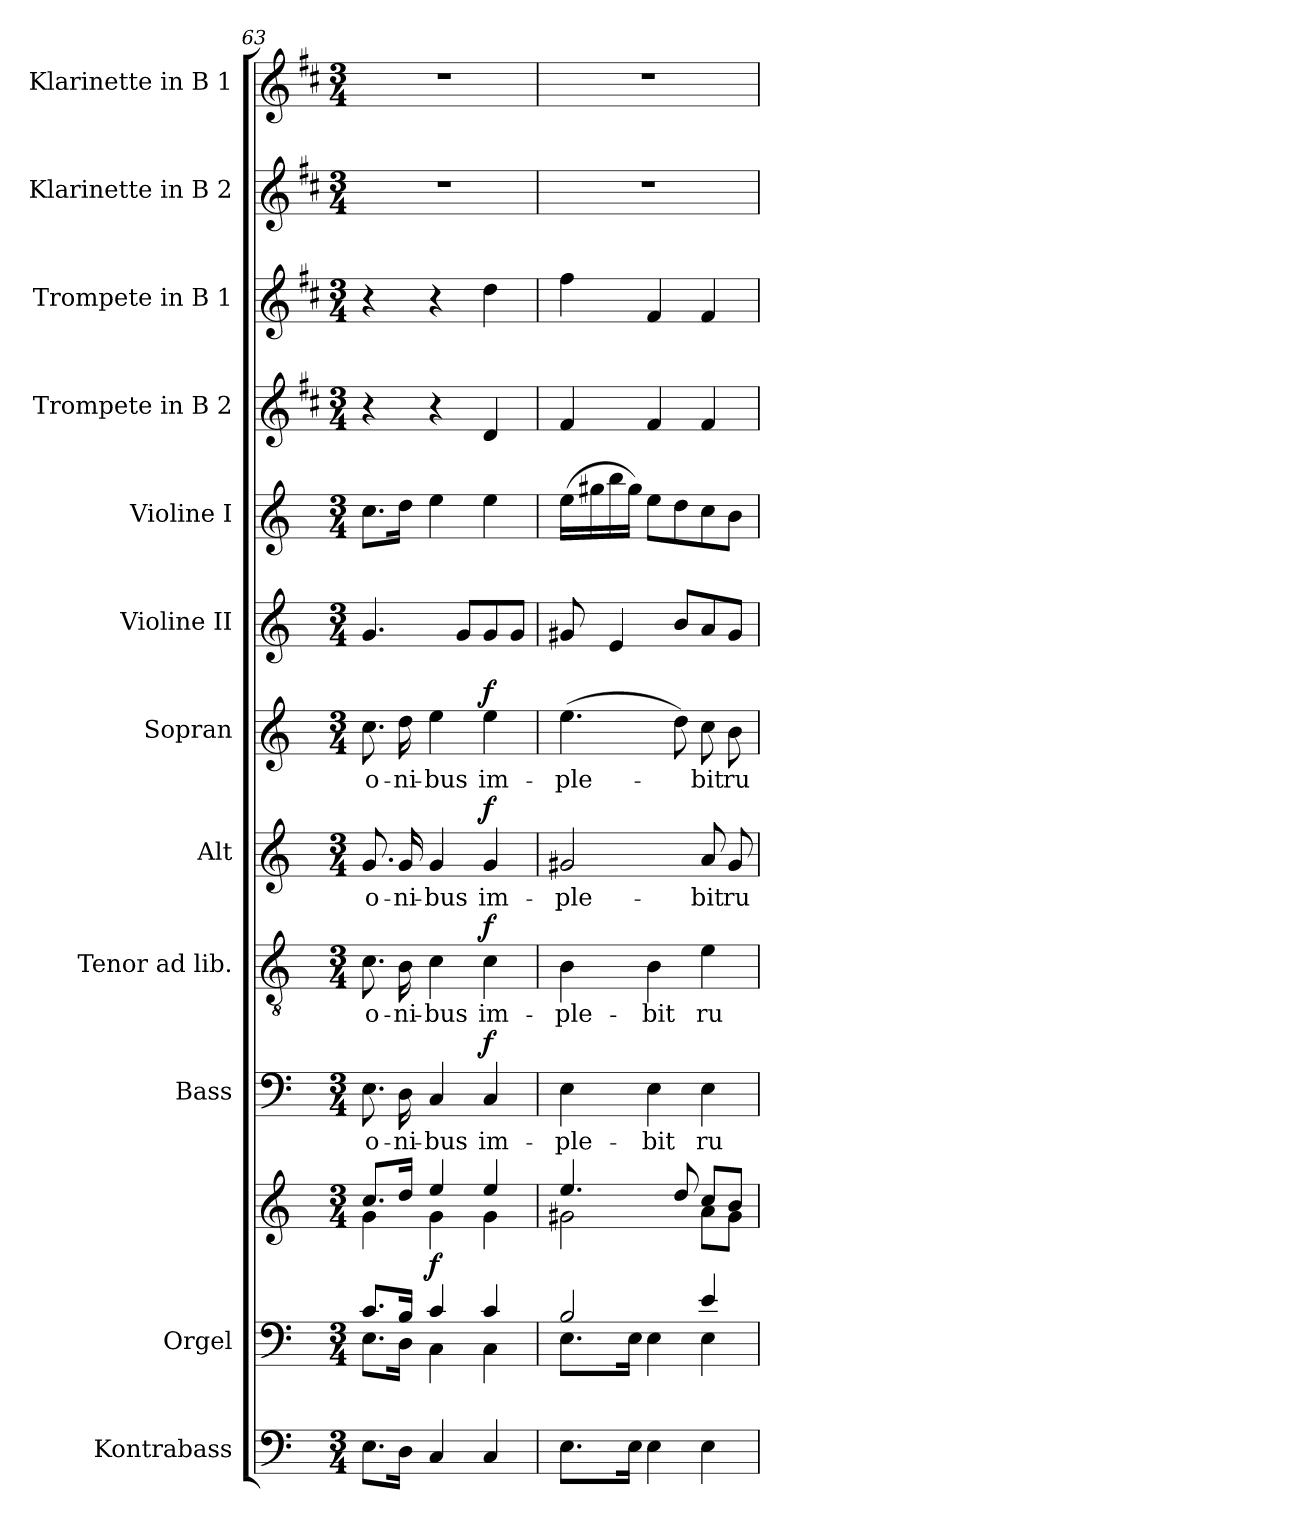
**kern	**kern	**kern	**dynam	**kern	**text	**dynam	**kern	**text	**dynam	**kern	**text	**dynam	**kern	**text	**dynam	**kern	**kern	**kern	**kern	**kern	**kern
*part12	*part11	*part11	*part11	*part10	*part10	*part10	*part9	*part9	*part9	*part8	*part8	*part8	*part7	*part7	*part7	*part6	*part5	*part4	*part3	*part2	*part1
*staff13	*staff12	*staff11	*staff11/12	*staff10	*staff10	*staff10	*staff9	*staff9	*staff9	*staff8	*staff8	*staff8	*staff7	*staff7	*staff7	*staff6	*staff5	*staff4	*staff3	*staff2	*staff1
*I"Kontrabass	*I"Orgel	*	*	*I"Bass	*	*	*I"Tenor ad lib.	*	*	*I"Alt	*	*	*I"Sopran	*	*	*I"Violine II	*I"Violine I	*I"Trompete in B 2	*I"Trompete in B 1	*I"Klarinette in B 2	*I"Klarinette in B 1
*I'Kb.	*I'Org.	*	*	*I'B	*	*	*I'T	*	*	*I'A	*	*	*I'S	*	*	*I'Vl. II	*I'Vl. I	*	*	*	*
*clefF4	*clefF4	*clefG2	*	*clefF4	*	*	*clefGv2	*	*	*clefG2	*	*	*clefG2	*	*	*clefG2	*clefG2	*clefG2	*clefG2	*clefG2	*clefG2
*ITrd7c12	*	*	*	*	*	*	*	*	*	*	*	*	*	*	*	*	*	*ITrd1c2	*ITrd1c2	*ITrd1c2	*ITrd1c2
*k[]	*k[]	*k[]	*	*k[]	*	*	*k[]	*	*	*k[]	*	*	*k[]	*	*	*k[]	*k[]	*k[]	*k[]	*k[]	*k[]
*C:	*C:	*C:	*	*C:	*	*	*C:	*	*	*C:	*	*	*C:	*	*	*C:	*C:	*C:	*C:	*C:	*C:
*M3/4	*M3/4	*M3/4	*	*M3/4	*	*	*M3/4	*	*	*M3/4	*	*	*M3/4	*	*	*M3/4	*M3/4	*M3/4	*M3/4	*M3/4	*M3/4
=63	=63	=63	=63	=63	=63	=63	=63	=63	=63	=63	=63	=63	=63	=63	=63	=63	=63	=63	=63	=63	=63
*	*^	*^	*	*	*	*	*	*	*	*	*	*	*	*	*	*	*	*	*	*	*
!	!	!	!	!	!	!	!LO:LY:b	!	!	!LO:LY:b	!	!	!LO:LY:b	!	!	!LO:LY:b	!	!	!	!	!	!	!
8.EE\L	8.c/L	8.E\L	8.cc/L	4g\	.	8.E\	-o-	.	8.c\	-o-	.	8.g/	-o-	.	8.cc\	-o-	.	4.g/	8.cc\L	4r	4r	2.r	2.r
!	!	!	!	!	!	!	!LO:LY:b	!	!	!LO:LY:b	!	!	!LO:LY:b	!	!	!LO:LY:b	!	!	!	!	!	!	!
16DD\Jk	16B/Jk	16D\Jk	16dd/Jk	.	.	16D\	-ni-	.	16B\	-ni-	.	16g/	-ni-	.	16dd\	-ni-	.	.	16dd\Jk	.	.	.	.
!	!	!	!	!	!LO:DY:b	!	!LO:LY:b	!	!	!LO:LY:b	!	!	!LO:LY:b	!	!	!LO:LY:b	!	!	!	!	!	!	!
4CC/	4c/	4C\	4ee/	4g\	f	4C/	-bus	.	4c\	-bus	.	4g/	-bus	.	4ee\	-bus	.	.	4ee\	4r	4r	.	.
.	.	.	.	.	.	.	.	.	.	.	.	.	.	.	.	.	.	8g/L	.	.	.	.	.
!	!	!	!	!	!	!	!LO:LY:b	!LO:DY:a	!	!LO:LY:b	!LO:DY:a	!	!LO:LY:b	!LO:DY:a	!	!LO:LY:b	!LO:DY:a	!	!	!	!	!	!
4CC/	4c/	4C\	4ee/	4g\	.	4C/	im-	f	4c\	im-	f	4g/	im-	f	4ee\	im-	f	8g/	4ee\	4c/	4cc\	.	.
.	.	.	.	.	.	.	.	.	.	.	.	.	.	.	.	.	.	8g/J	.	.	.	.	.
=64	=64	=64	=64	=64	=64	=64	=64	=64	=64	=64	=64	=64	=64	=64	=64	=64	=64	=64	=64	=64	=64	=64	=64
!	!	!	!	!	!	!	!LO:LY:b	!	!	!LO:LY:b	!	!	!LO:LY:b	!	!	!LO:LY:b	!	!	!	!	!	!	!
8.EE\L	2B/	8.E\L	4.ee/	2g#X\	.	4E\	-ple-	.	4B\	-ple-	.	2g#X/	-ple-	.	(>4.ee\	-ple-	.	8g#X/	(>16ee\LL	4e/	4ee\	2.r	2.r
.	.	.	.	.	.	.	.	.	.	.	.	.	.	.	.	.	.	.	16gg#X\	.	.	.	.
.	.	.	.	.	.	.	.	.	.	.	.	.	.	.	.	.	.	4e/	16bb\	.	.	.	.
16EE\Jk	.	16E\Jk	.	.	.	.	.	.	.	.	.	.	.	.	.	.	.	.	16gg#\JJ)	.	.	.	.
!	!	!	!	!	!	!	!LO:LY:b	!	!	!LO:LY:b	!	!	!	!	!	!	!	!	!	!	!	!	!
4EE\	.	4E\	.	.	.	4E\	-bit	.	4B\	-bit	.	.	.	.	.	.	.	.	8ee\L	4e/	4e/	.	.
.	.	.	8dd/	.	.	.	.	.	.	.	.	.	.	.	8dd\)	.	.	8b/L	8dd\	.	.	.	.
!	!	!	!	!	!	!	!LO:LY:b	!	!	!LO:LY:b	!	!	!LO:LY:b	!	!	!LO:LY:b	!	!	!	!	!	!	!
4EE\	4e/	4E\	8cc/L	8a\L	.	4E\	ru-	.	4e\	ru-	.	8a/	-bit	.	8cc\	-bit	.	8a/	8cc\	4e/	4e/	.	.
!	!	!	!	!	!	!	!	!	!	!	!	!	!LO:LY:b	!	!	!LO:LY:b	!	!	!	!	!	!	!
.	.	.	8b/J	8g#\J	.	.	.	.	.	.	.	8g#/	ru-	.	8b\	ru-	.	8g#/J	8b\J	.	.	.	.
*	*v	*v	*	*	*	*	*	*	*	*	*	*	*	*	*	*	*	*	*	*	*	*	*
*	*	*v	*v	*	*	*	*	*	*	*	*	*	*	*	*	*	*	*	*	*	*	*
=	=	=	=	=	=	=	=	=	=	=	=	=	=	=	=	=	=	=	=	=	=
*-	*-	*-	*-	*-	*-	*-	*-	*-	*-	*-	*-	*-	*-	*-	*-	*-	*-	*-	*-	*-	*-
